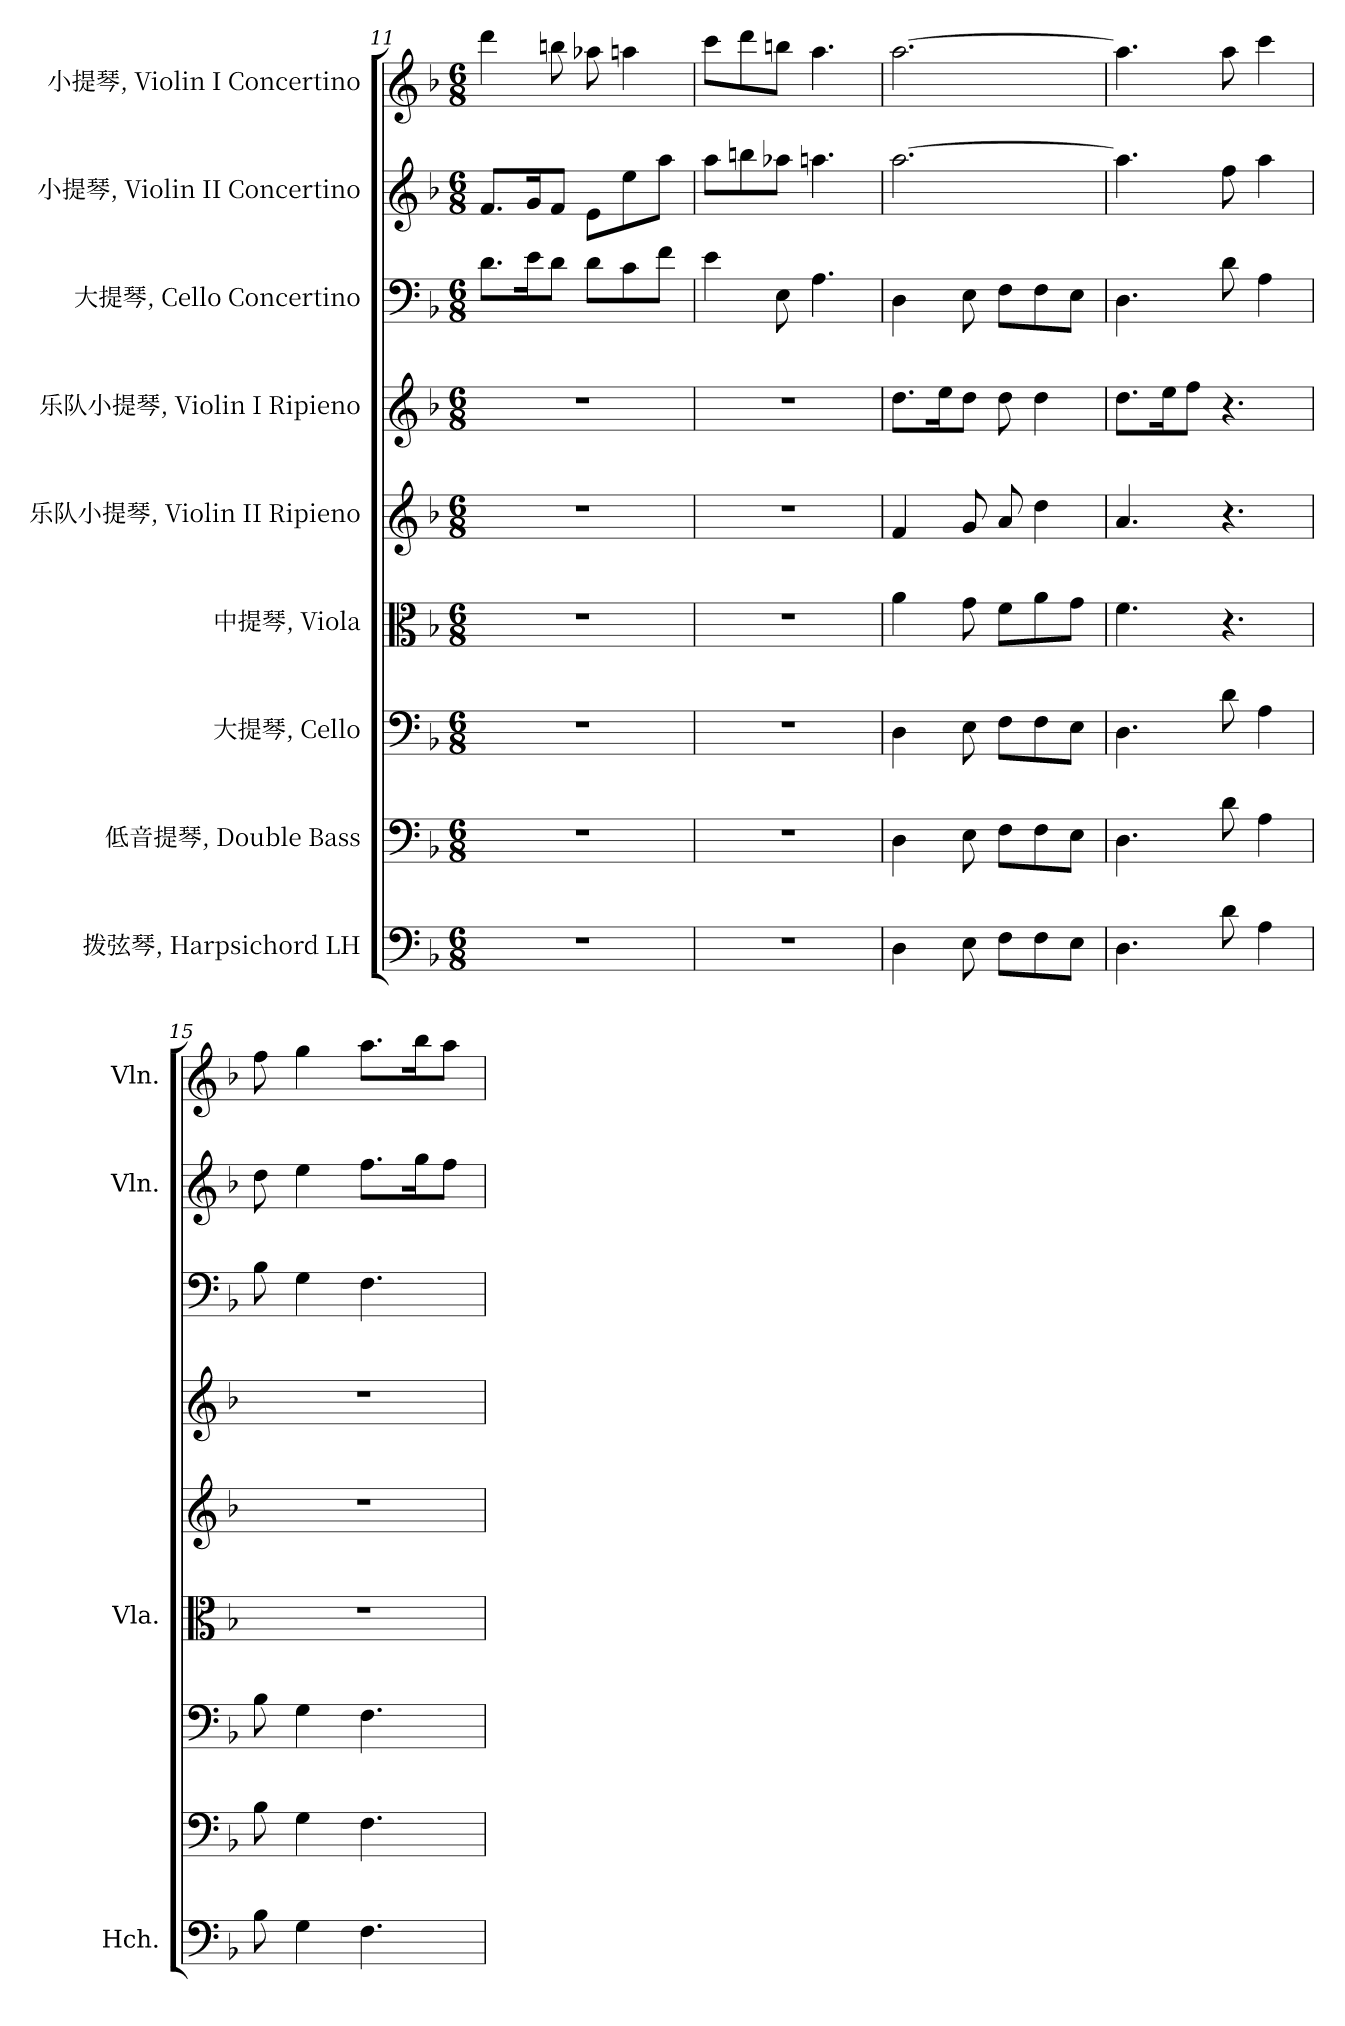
**kern	**kern	**kern	**kern	**kern	**kern	**kern	**kern	**kern
*part9	*part8	*part7	*part6	*part5	*part4	*part3	*part2	*part1
*staff9	*staff8	*staff7	*staff6	*staff5	*staff4	*staff3	*staff2	*staff1
*I"拨弦琴, Harpsichord LH	*I"低音提琴, Double Bass	*I"大提琴, Cello	*I"中提琴, Viola	*I"乐队小提琴, Violin II Ripieno	*I"乐队小提琴, Violin I Ripieno	*I"大提琴, Cello Concertino	*I"小提琴, Violin II Concertino	*I"小提琴, Violin I Concertino
*I'Hch.	*	*	*I'Vla.	*	*	*	*I'Vln.	*I'Vln.
*clefF4	*clefF4	*clefF4	*clefC3	*clefG2	*clefG2	*clefF4	*clefG2	*clefG2
*	*ITrd7c12	*	*	*	*	*	*	*
*k[b-]	*k[b-]	*k[b-]	*k[b-]	*k[b-]	*k[b-]	*k[b-]	*k[b-]	*k[b-]
*M6/8	*M6/8	*M6/8	*M6/8	*M6/8	*M6/8	*M6/8	*M6/8	*M6/8
=11	=11	=11	=11	=11	=11	=11	=11	=11
2.r	2.r	2.r	2.r	2.r	2.r	8.d\L	8.f/L	4ddd\
.	.	.	.	.	.	16e\K	16g/K	.
.	.	.	.	.	.	8d\J	8f/J	8bbn\
.	.	.	.	.	.	8d\L	8e\L	8aa-X\
.	.	.	.	.	.	8c\	8ee\	4aan\
.	.	.	.	.	.	8f\J	8aa\J	.
=12	=12	=12	=12	=12	=12	=12	=12	=12
2.r	2.r	2.r	2.r	2.r	2.r	4e\	8aa\L	8ccc\L
.	.	.	.	.	.	.	8bbn\	8ddd\
.	.	.	.	.	.	8E\	8aa-X\J	8bbn\J
.	.	.	.	.	.	4.A\	4.aan\	4.aa\
=13	=13	=13	=13	=13	=13	=13	=13	=13
4D\	4DD\	4D\	4a\	4f/	8.dd\L	4D\	[2.aa\	[2.aa\
.	.	.	.	.	16ee\K	.	.	.
8E\	8EE\	8E\	8g\	8g/	8dd\J	8E\	.	.
8F\L	8FF\L	8F\L	8f\L	8a/	8dd\	8F\L	.	.
8F\	8FF\	8F\	8a\	4dd\	4dd\	8F\	.	.
8E\J	8EE\J	8E\J	8g\J	.	.	8E\J	.	.
=14	=14	=14	=14	=14	=14	=14	=14	=14
4.D\	4.DD\	4.D\	4.f\	4.a/	8.dd\L	4.D\	4.aa\]	4.aa\]
.	.	.	.	.	16ee\K	.	.	.
.	.	.	.	.	8ff\J	.	.	.
8d\	8D\	8d\	4.r	4.r	4.r	8d\	8ff\	8aa\
4A\	4AA\	4A\	.	.	.	4A\	4aa\	4ccc\
!!LO:PB:g=z
=15	=15	=15	=15	=15	=15	=15	=15	=15
8B-\	8BB-\	8B-\	2.r	2.r	2.r	8B-\	8dd\	8ff\
4G\	4GG\	4G\	.	.	.	4G\	4ee\	4gg\
4.F\	4.FF\	4.F\	.	.	.	4.F\	8.ff\L	8.aa\L
.	.	.	.	.	.	.	16gg\K	16bb-\K
.	.	.	.	.	.	.	8ff\J	8aa\J
=	=	=	=	=	=	=	=	=
*-	*-	*-	*-	*-	*-	*-	*-	*-
